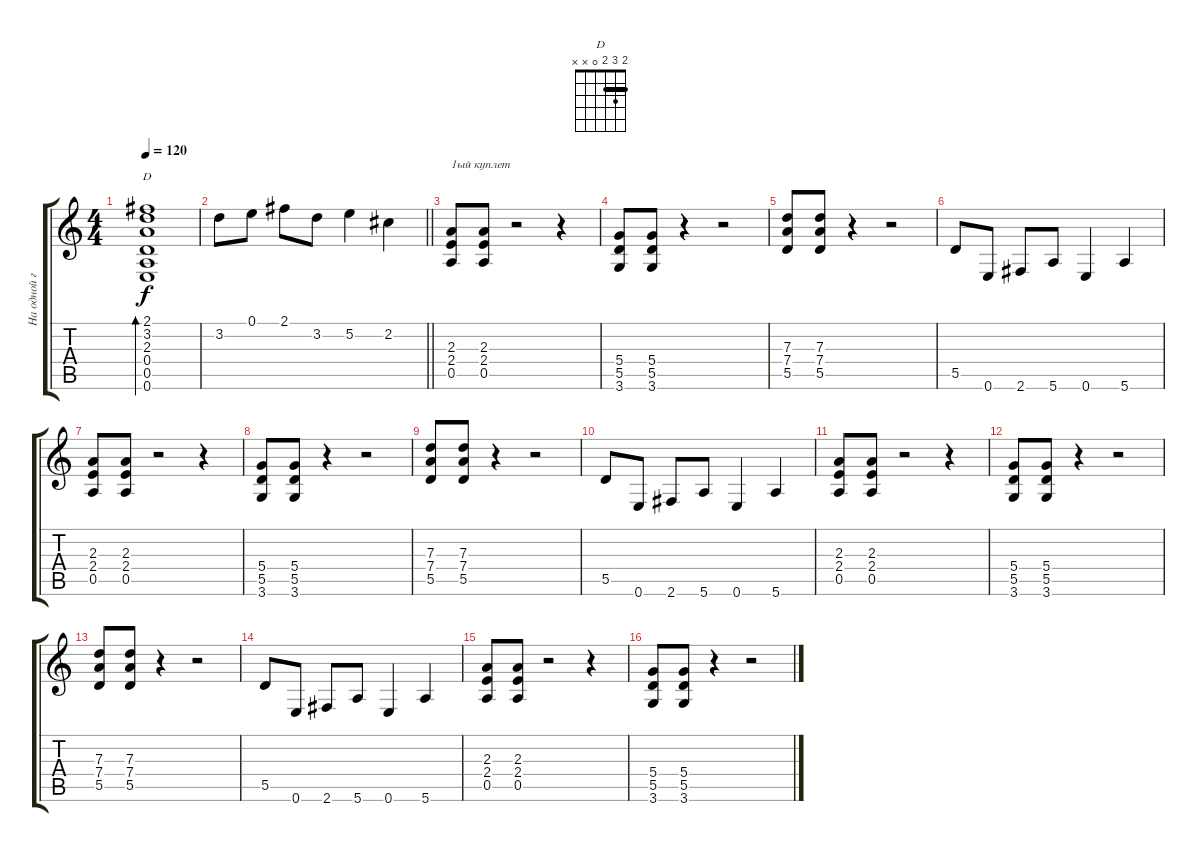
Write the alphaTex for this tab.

\track ("На одной гитаре" "На одной г") {mute instrument acousticguitarsteel}
\staff {score tabs}
\tuning (E4 B3 G3 D3 A2 E2) {hide}
\chord ("D" 2 3 2 0 x x) {barre 2}
\ts (4 4)
\tempo 120
\clef g2
\ks c
(2.1 3.2 2.3 0.4 0.5 0.6).1{bd 60 ch "D" dy f} |
\barLineRight lightlight
3.2.8 0.1.8 2.1.8 3.2.8 5.2.4 2.2.4 |
(2.3 2.4 0.5).8{txt "1ый куплет"} (2.3 2.4 0.5).8 r.2 r.4 |
(5.4 5.5 3.6).8 (5.4 5.5 3.6).8 r.4 r.2 |
(7.3 7.4 5.5).8 (7.3 7.4 5.5).8 r.4 r.2 |
5.5.8 0.6.8 2.6.8 5.6.8 0.6.4 5.6.4 |
(2.3 2.4 0.5).8 (2.3 2.4 0.5).8 r.2 r.4 |
(5.4 5.5 3.6).8 (5.4 5.5 3.6).8 r.4 r.2 |
(7.3 7.4 5.5).8 (7.3 7.4 5.5).8 r.4 r.2 |
5.5.8 0.6.8 2.6.8 5.6.8 0.6.4 5.6.4 |
(2.3 2.4 0.5).8 (2.3 2.4 0.5).8 r.2 r.4 |
(5.4 5.5 3.6).8 (5.4 5.5 3.6).8 r.4 r.2 |
(7.3 7.4 5.5).8 (7.3 7.4 5.5).8 r.4 r.2 |
5.5.8 0.6.8 2.6.8 5.6.8 0.6.4 5.6.4 |
(2.3 2.4 0.5).8 (2.3 2.4 0.5).8 r.2 r.4 |
(5.4 5.5 3.6).8 (5.4 5.5 3.6).8 r.4 r.2
